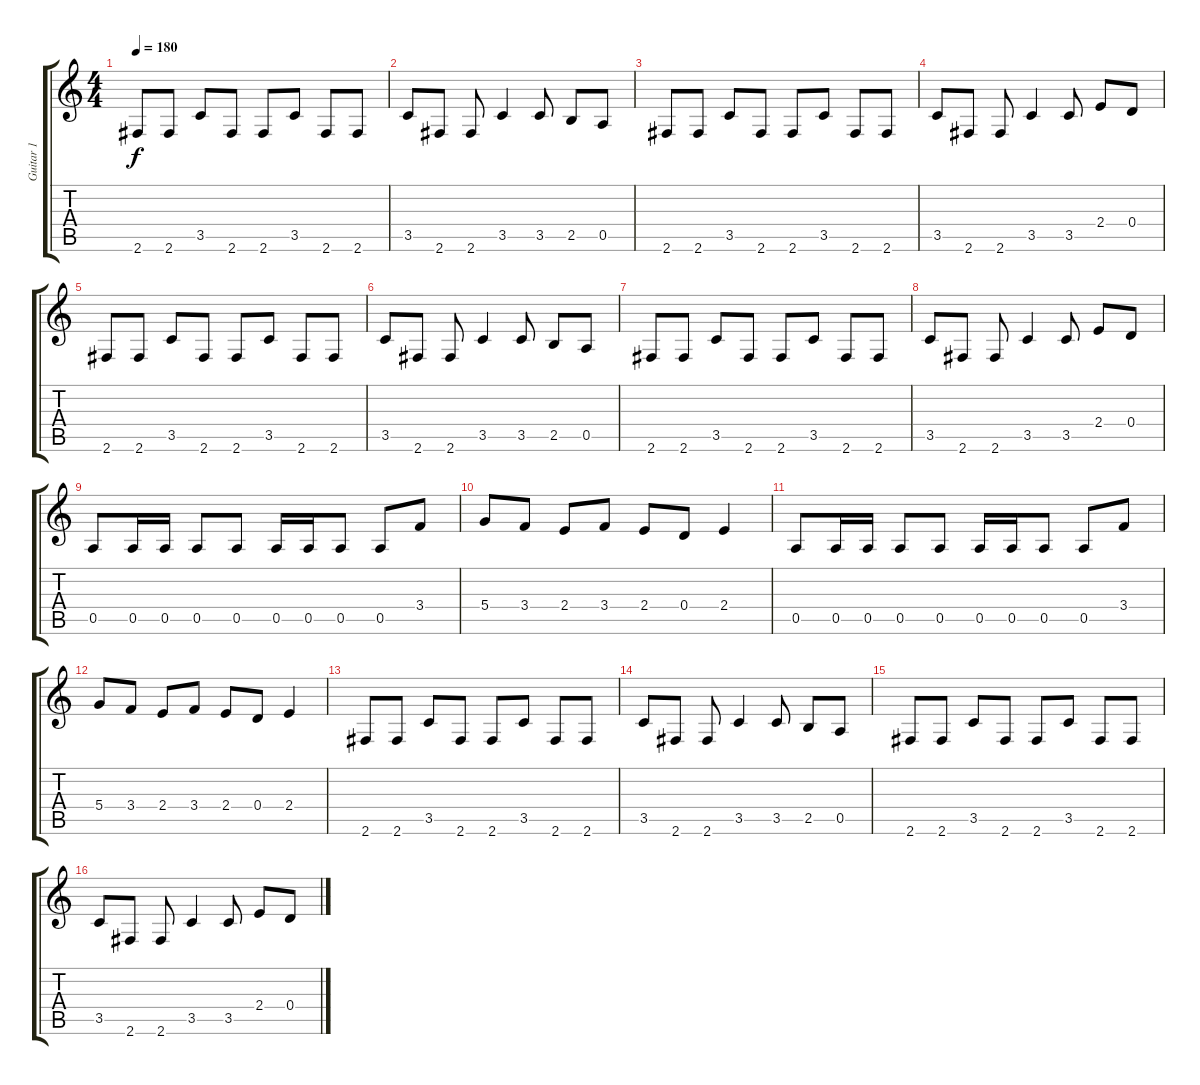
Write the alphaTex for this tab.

\track ("Guitar 1" "Guitar 1") {instrument distortionguitar}
\staff {score tabs}
\tuning (E4 B3 G3 D3 A2 E2) {hide}
\ts (4 4)
\tempo 180
\clef g2
\ks c
2.6.8{dy f} 2.6.8 3.5.8 2.6.8 2.6.8 3.5.8 2.6.8 2.6.8 |
3.5.8 2.6.8 2.6.8 3.5.4 3.5.8 2.5.8 0.5.8 |
2.6.8 2.6.8 3.5.8 2.6.8 2.6.8 3.5.8 2.6.8 2.6.8 |
3.5.8 2.6.8 2.6.8 3.5.4 3.5.8 2.4.8 0.4.8 |
2.6.8 2.6.8 3.5.8 2.6.8 2.6.8 3.5.8 2.6.8 2.6.8 |
3.5.8 2.6.8 2.6.8 3.5.4 3.5.8 2.5.8 0.5.8 |
2.6.8 2.6.8 3.5.8 2.6.8 2.6.8 3.5.8 2.6.8 2.6.8 |
3.5.8 2.6.8 2.6.8 3.5.4 3.5.8 2.4.8 0.4.8 |
0.5.8 0.5.16 0.5.16 0.5.8 0.5.8 0.5.16 0.5.16 0.5.8 0.5.8 3.4.8 |
5.4.8 3.4.8 2.4.8 3.4.8 2.4.8 0.4.8 2.4.4 |
0.5.8 0.5.16 0.5.16 0.5.8 0.5.8 0.5.16 0.5.16 0.5.8 0.5.8 3.4.8 |
5.4.8 3.4.8 2.4.8 3.4.8 2.4.8 0.4.8 2.4.4 |
2.6.8 2.6.8 3.5.8 2.6.8 2.6.8 3.5.8 2.6.8 2.6.8 |
3.5.8 2.6.8 2.6.8 3.5.4 3.5.8 2.5.8 0.5.8 |
2.6.8 2.6.8 3.5.8 2.6.8 2.6.8 3.5.8 2.6.8 2.6.8 |
3.5.8 2.6.8 2.6.8 3.5.4 3.5.8 2.4.8 0.4.8
